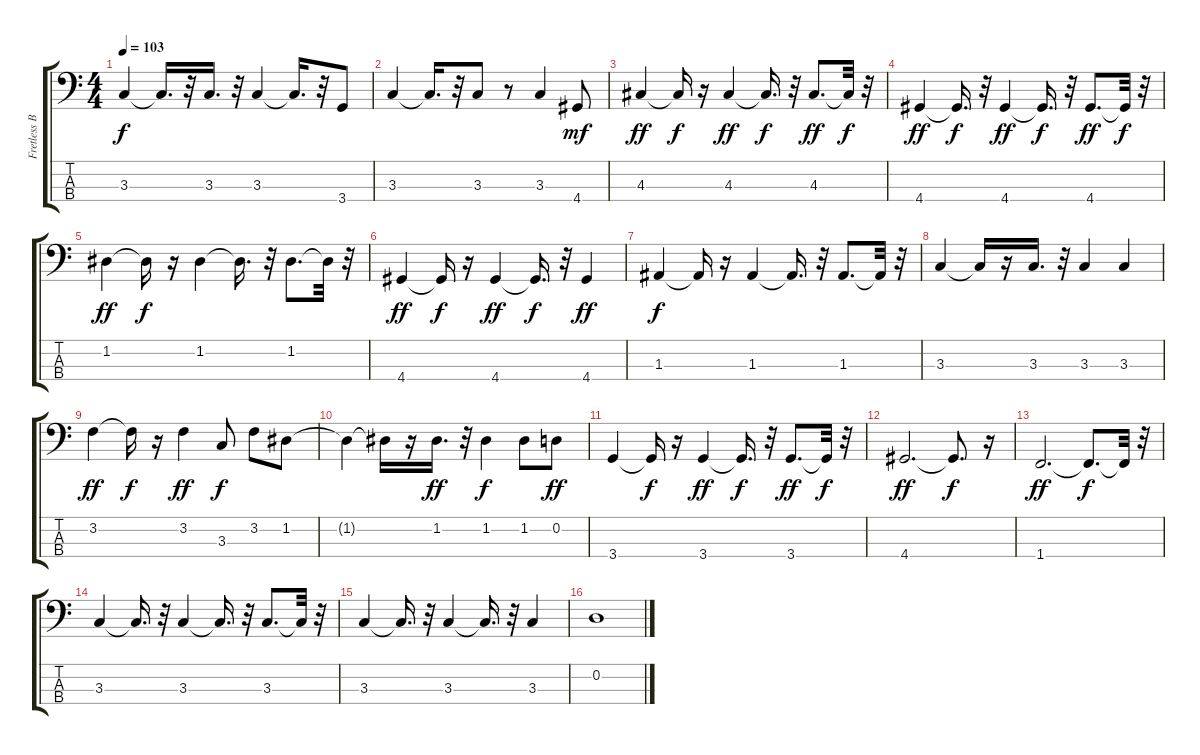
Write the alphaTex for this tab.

\track ("Fretless Bass" "Fretless B") {instrument fretlessbass}
\staff {score tabs}
\tuning (G2 D2 A1 E1) {hide}
\ts (4 4)
\tempo 103
\clef f4
\ks c
3.3.4{dy f} 3.3{t}.16{d} r.32 3.3.16{d} r.32 3.3.4 3.3{t}.16{d} r.32 3.4.8 |
3.3.4 3.3{t}.16{d} r.32 3.3.8 r.8 3.3.4 4.4.8{dy mf} |
4.3.4{dy ff} 4.3{t}.16{dy f} r.16 4.3.4{dy ff} 4.3{t}.16{d dy f} r.32 4.3.8{d dy ff} 4.3{t}.32{dy f} r.32 |
4.4.4{dy ff} 4.4{t}.16{d dy f} r.32 4.4.4{dy ff} 4.4{t}.16{d dy f} r.32 4.4.8{d dy ff} 4.4{t}.32{dy f} r.32 |
1.2.4{dy ff} 1.2{t}.16{dy f} r.16 1.2.4 1.2{t}.16{d} r.32 1.2.8{d} 1.2{t}.32 r.32 |
4.4.4{dy ff} 4.4{t}.16{dy f} r.16 4.4.4{dy ff} 4.4{t}.16{d dy f} r.32 4.4.4{dy ff} |
1.3.4{dy f} 1.3{t}.16 r.16 1.3.4 1.3{t}.16{d} r.32 1.3.8{d} 1.3{t}.32 r.32 |
3.3.4 3.3{t}.16 r.16 3.3.16{d} r.32 3.3.4 3.3.4 |
3.2.4{dy ff} 3.2{t}.16{dy f} r.16 3.2.4{dy ff} 3.3.8{dy f} 3.2.8 1.2.8 |
1.2{t}.4 1.2{t}.16 r.16 1.2.16{d dy ff} r.32 1.2.4{dy f} 1.2.8 0.2.8{dy ff} |
3.4.4 3.4{t}.16{dy f} r.16 3.4.4{dy ff} 3.4{t}.16{d dy f} r.32 3.4.8{d dy ff} 3.4{t}.32{dy f} r.32 |
4.4.2{d dy ff} 4.4{t}.8{d dy f} r.16 |
1.4.2{d dy ff} 1.4{t}.8{d dy f} 1.4{t}.32 r.32 |
3.3.4 3.3{t}.16{d} r.32 3.3.4 3.3{t}.16{d} r.32 3.3.8{d} 3.3{t}.32 r.32 |
3.3.4 3.3{t}.16{d} r.32 3.3.4 3.3{t}.16{d} r.32 3.3.4 |
0.2.1
